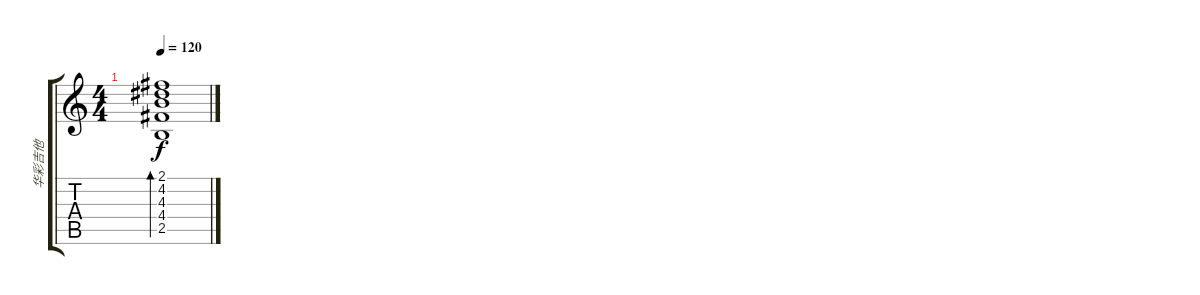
\track ("华彩吉他" "华彩吉他") {instrument acousticguitarnylon}
\staff {score tabs}
\tuning (E4 B3 G3 D3 A2 E2) {hide}
\ts (4 4)
\tempo 120
\clef g2
\ks c
(2.1 4.2 4.3 4.4 2.5).1{bd 30 dy f}
